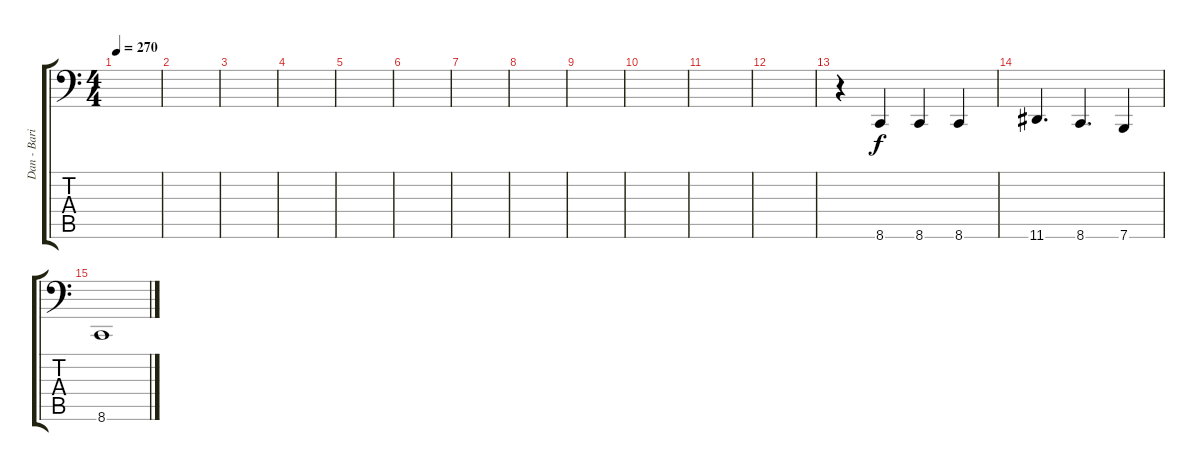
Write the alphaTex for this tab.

\track ("Dan - Bari Sax" "Dan - Bari") {instrument baritonesax}
\staff {score tabs}
\tuning (E3 B2 G2 D2 A1 E1) {hide}
\ts (4 4)
\tempo 270
\clef f4
\ks c
|
|
|
|
|
|
|
|
|
|
|
|
r.4 8.6.4 8.6.4 8.6.4 |
11.6.4{d} 8.6.4{d} 7.6.4 |
8.6.1
